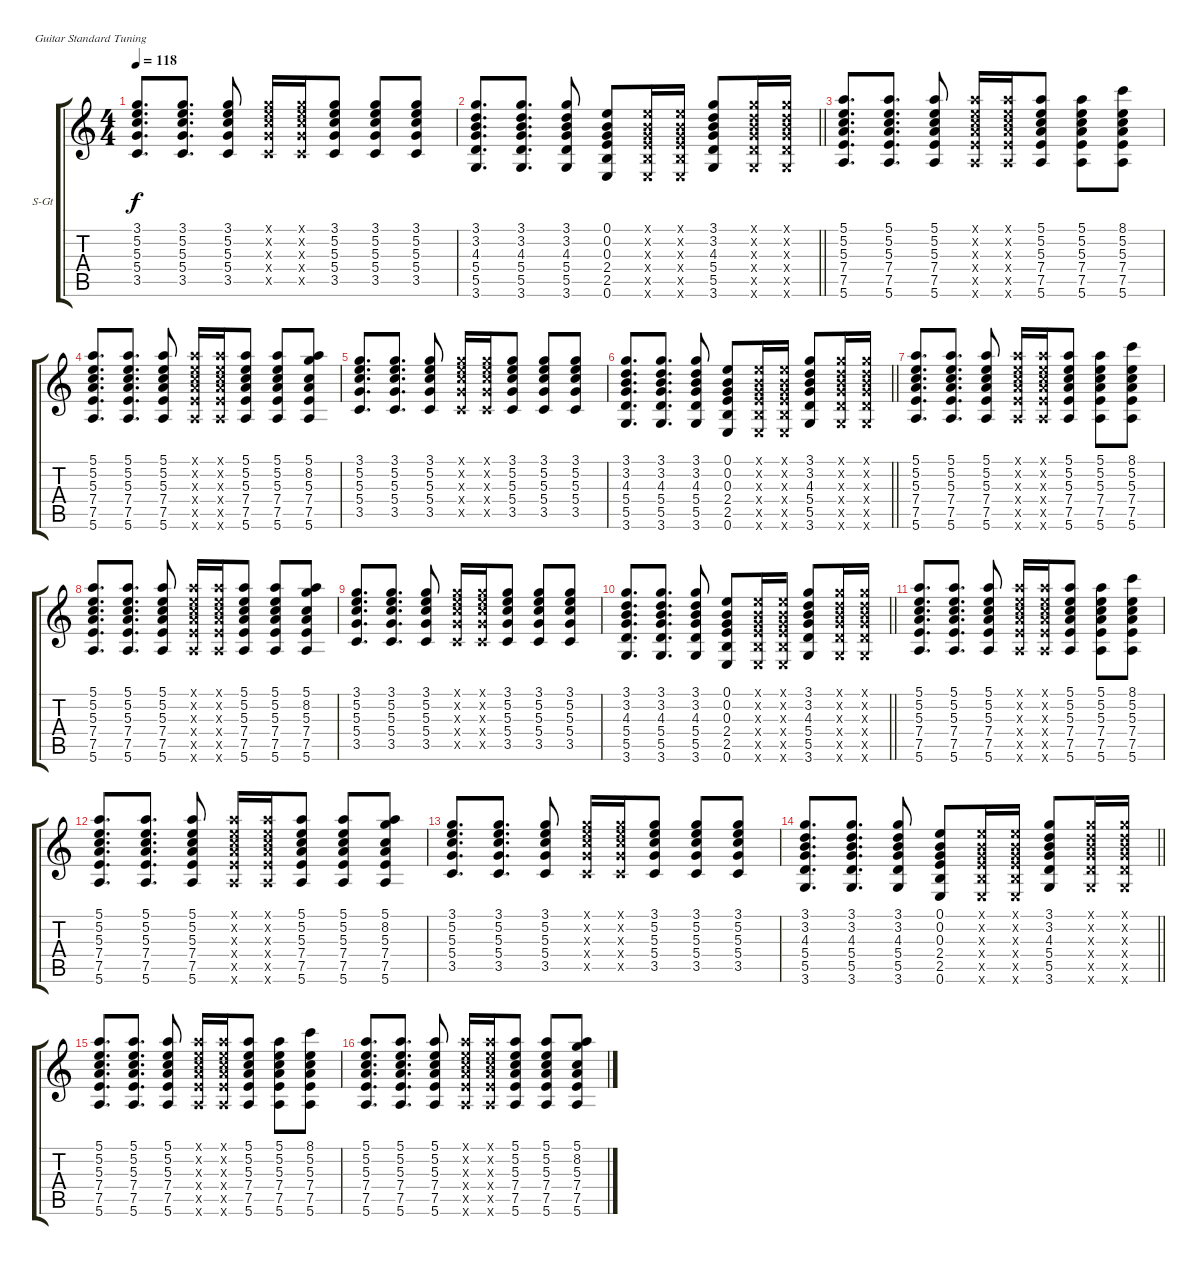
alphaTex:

\bracketExtendMode groupsimilarinstruments
\firstSystemTrackNameOrientation horizontal
\otherSystemsTrackNameOrientation horizontal
\track ("Гитара 1" "S-Gt") {instrument acousticguitarsteel}
\staff {score tabs}
\tuning (E4 B3 G3 D3 A2 E2)
\ts (4 4)
\tempo 118
\clef g2
\ks c
(3.1 5.2 5.3 5.4 3.5).8{d dy f} (3.1 5.2 5.3 5.4 3.5).8{d} (3.1 5.2 5.3 5.4 3.5).8 (3.1{x} 5.2{x} 5.3{x} 5.4{x} 3.5{x}).16 (3.1{x} 5.2{x} 5.3{x} 5.4{x} 3.5{x}).16 (3.1 5.2 5.3 5.4 3.5).8 (3.1 5.2 5.3 5.4 3.5).8 (3.1 5.2 5.3 5.4 3.5).8 |
\barLineRight lightlight
(3.1 3.2 4.3 5.4 5.5 3.6).8{d} (3.1 3.2 4.3 5.4 5.5 3.6).8{d} (3.1 3.2 4.3 5.4 5.5 3.6).8 (0.1 0.2 0.3 2.4 2.5 0.6).8 (0.1{x} 0.2{x} 0.3{x} 2.4{x} 2.5{x} 0.6{x}).16 (0.1{x} 0.2{x} 0.3{x} 2.4{x} 2.5{x} 0.6{x}).16 (3.1 3.2 4.3 5.4 5.5 3.6).8 (3.1{x} 3.2{x} 4.3{x} 5.4{x} 5.5{x} 3.6{x}).16 (3.1{x} 3.2{x} 4.3{x} 5.4{x} 5.5{x} 3.6{x}).16 |
(5.1 5.2 5.3 7.4 7.5 5.6).8{d} (5.1 5.2 5.3 7.4 7.5 5.6).8{d} (5.1 5.2 5.3 7.4 7.5 5.6).8 (5.1{x} 5.2{x} 5.3{x} 7.4{x} 7.5{x} 5.6{x}).16 (5.1{x} 5.2{x} 5.3{x} 7.4{x} 7.5{x} 5.6{x}).16 (5.1 5.2 5.3 7.4 7.5 5.6).8 (5.1 5.2 5.3 7.4 7.5 5.6).8 (8.1 5.2 5.3 7.4 7.5 5.6).8 |
(5.1 5.2 5.3 7.4 7.5 5.6).8{d} (5.1 5.2 5.3 7.4 7.5 5.6).8{d} (5.1 5.2 5.3 7.4 7.5 5.6).8 (5.1{x} 5.2{x} 5.3{x} 7.4{x} 7.5{x} 5.6{x}).16 (5.1{x} 5.2{x} 5.3{x} 7.4{x} 7.5{x} 5.6{x}).16 (5.1 5.2 5.3 7.4 7.5 5.6).8 (5.1 5.2 5.3 7.4 7.5 5.6).8 (5.1 8.2 5.3 7.4 7.5 5.6).8 |
(3.1 5.2 5.3 5.4 3.5).8{d} (3.1 5.2 5.3 5.4 3.5).8{d} (3.1 5.2 5.3 5.4 3.5).8 (3.1{x} 5.2{x} 5.3{x} 5.4{x} 3.5{x}).16 (3.1{x} 5.2{x} 5.3{x} 5.4{x} 3.5{x}).16 (3.1 5.2 5.3 5.4 3.5).8 (3.1 5.2 5.3 5.4 3.5).8 (3.1 5.2 5.3 5.4 3.5).8 |
\barLineRight lightlight
(3.1 3.2 4.3 5.4 5.5 3.6).8{d} (3.1 3.2 4.3 5.4 5.5 3.6).8{d} (3.1 3.2 4.3 5.4 5.5 3.6).8 (0.1 0.2 0.3 2.4 2.5 0.6).8 (0.1{x} 0.2{x} 0.3{x} 2.4{x} 2.5{x} 0.6{x}).16 (0.1{x} 0.2{x} 0.3{x} 2.4{x} 2.5{x} 0.6{x}).16 (3.1 3.2 4.3 5.4 5.5 3.6).8 (3.1{x} 3.2{x} 4.3{x} 5.4{x} 5.5{x} 3.6{x}).16 (3.1{x} 3.2{x} 4.3{x} 5.4{x} 5.5{x} 3.6{x}).16 |
(5.1 5.2 5.3 7.4 7.5 5.6).8{d} (5.1 5.2 5.3 7.4 7.5 5.6).8{d} (5.1 5.2 5.3 7.4 7.5 5.6).8 (5.1{x} 5.2{x} 5.3{x} 7.4{x} 7.5{x} 5.6{x}).16 (5.1{x} 5.2{x} 5.3{x} 7.4{x} 7.5{x} 5.6{x}).16 (5.1 5.2 5.3 7.4 7.5 5.6).8 (5.1 5.2 5.3 7.4 7.5 5.6).8 (8.1 5.2 5.3 7.4 7.5 5.6).8 |
(5.1 5.2 5.3 7.4 7.5 5.6).8{d} (5.1 5.2 5.3 7.4 7.5 5.6).8{d} (5.1 5.2 5.3 7.4 7.5 5.6).8 (5.1{x} 5.2{x} 5.3{x} 7.4{x} 7.5{x} 5.6{x}).16 (5.1{x} 5.2{x} 5.3{x} 7.4{x} 7.5{x} 5.6{x}).16 (5.1 5.2 5.3 7.4 7.5 5.6).8 (5.1 5.2 5.3 7.4 7.5 5.6).8 (5.1 8.2 5.3 7.4 7.5 5.6).8 |
(3.1 5.2 5.3 5.4 3.5).8{d} (3.1 5.2 5.3 5.4 3.5).8{d} (3.1 5.2 5.3 5.4 3.5).8 (3.1{x} 5.2{x} 5.3{x} 5.4{x} 3.5{x}).16 (3.1{x} 5.2{x} 5.3{x} 5.4{x} 3.5{x}).16 (3.1 5.2 5.3 5.4 3.5).8 (3.1 5.2 5.3 5.4 3.5).8 (3.1 5.2 5.3 5.4 3.5).8 |
\barLineRight lightlight
(3.1 3.2 4.3 5.4 5.5 3.6).8{d} (3.1 3.2 4.3 5.4 5.5 3.6).8{d} (3.1 3.2 4.3 5.4 5.5 3.6).8 (0.1 0.2 0.3 2.4 2.5 0.6).8 (0.1{x} 0.2{x} 0.3{x} 2.4{x} 2.5{x} 0.6{x}).16 (0.1{x} 0.2{x} 0.3{x} 2.4{x} 2.5{x} 0.6{x}).16 (3.1 3.2 4.3 5.4 5.5 3.6).8 (3.1{x} 3.2{x} 4.3{x} 5.4{x} 5.5{x} 3.6{x}).16 (3.1{x} 3.2{x} 4.3{x} 5.4{x} 5.5{x} 3.6{x}).16 |
(5.1 5.2 5.3 7.4 7.5 5.6).8{d} (5.1 5.2 5.3 7.4 7.5 5.6).8{d} (5.1 5.2 5.3 7.4 7.5 5.6).8 (5.1{x} 5.2{x} 5.3{x} 7.4{x} 7.5{x} 5.6{x}).16 (5.1{x} 5.2{x} 5.3{x} 7.4{x} 7.5{x} 5.6{x}).16 (5.1 5.2 5.3 7.4 7.5 5.6).8 (5.1 5.2 5.3 7.4 7.5 5.6).8 (8.1 5.2 5.3 7.4 7.5 5.6).8 |
(5.1 5.2 5.3 7.4 7.5 5.6).8{d} (5.1 5.2 5.3 7.4 7.5 5.6).8{d} (5.1 5.2 5.3 7.4 7.5 5.6).8 (5.1{x} 5.2{x} 5.3{x} 7.4{x} 7.5{x} 5.6{x}).16 (5.1{x} 5.2{x} 5.3{x} 7.4{x} 7.5{x} 5.6{x}).16 (5.1 5.2 5.3 7.4 7.5 5.6).8 (5.1 5.2 5.3 7.4 7.5 5.6).8 (5.1 8.2 5.3 7.4 7.5 5.6).8 |
(3.1 5.2 5.3 5.4 3.5).8{d} (3.1 5.2 5.3 5.4 3.5).8{d} (3.1 5.2 5.3 5.4 3.5).8 (3.1{x} 5.2{x} 5.3{x} 5.4{x} 3.5{x}).16 (3.1{x} 5.2{x} 5.3{x} 5.4{x} 3.5{x}).16 (3.1 5.2 5.3 5.4 3.5).8 (3.1 5.2 5.3 5.4 3.5).8 (3.1 5.2 5.3 5.4 3.5).8 |
\barLineRight lightlight
(3.1 3.2 4.3 5.4 5.5 3.6).8{d} (3.1 3.2 4.3 5.4 5.5 3.6).8{d} (3.1 3.2 4.3 5.4 5.5 3.6).8 (0.1 0.2 0.3 2.4 2.5 0.6).8 (0.1{x} 0.2{x} 0.3{x} 2.4{x} 2.5{x} 0.6{x}).16 (0.1{x} 0.2{x} 0.3{x} 2.4{x} 2.5{x} 0.6{x}).16 (3.1 3.2 4.3 5.4 5.5 3.6).8 (3.1{x} 3.2{x} 4.3{x} 5.4{x} 5.5{x} 3.6{x}).16 (3.1{x} 3.2{x} 4.3{x} 5.4{x} 5.5{x} 3.6{x}).16 |
(5.1 5.2 5.3 7.4 7.5 5.6).8{d} (5.1 5.2 5.3 7.4 7.5 5.6).8{d} (5.1 5.2 5.3 7.4 7.5 5.6).8 (5.1{x} 5.2{x} 5.3{x} 7.4{x} 7.5{x} 5.6{x}).16 (5.1{x} 5.2{x} 5.3{x} 7.4{x} 7.5{x} 5.6{x}).16 (5.1 5.2 5.3 7.4 7.5 5.6).8 (5.1 5.2 5.3 7.4 7.5 5.6).8 (8.1 5.2 5.3 7.4 7.5 5.6).8 |
(5.1 5.2 5.3 7.4 7.5 5.6).8{d} (5.1 5.2 5.3 7.4 7.5 5.6).8{d} (5.1 5.2 5.3 7.4 7.5 5.6).8 (5.1{x} 5.2{x} 5.3{x} 7.4{x} 7.5{x} 5.6{x}).16 (5.1{x} 5.2{x} 5.3{x} 7.4{x} 7.5{x} 5.6{x}).16 (5.1 5.2 5.3 7.4 7.5 5.6).8 (5.1 5.2 5.3 7.4 7.5 5.6).8 (5.1 8.2 5.3 7.4 7.5 5.6).8
